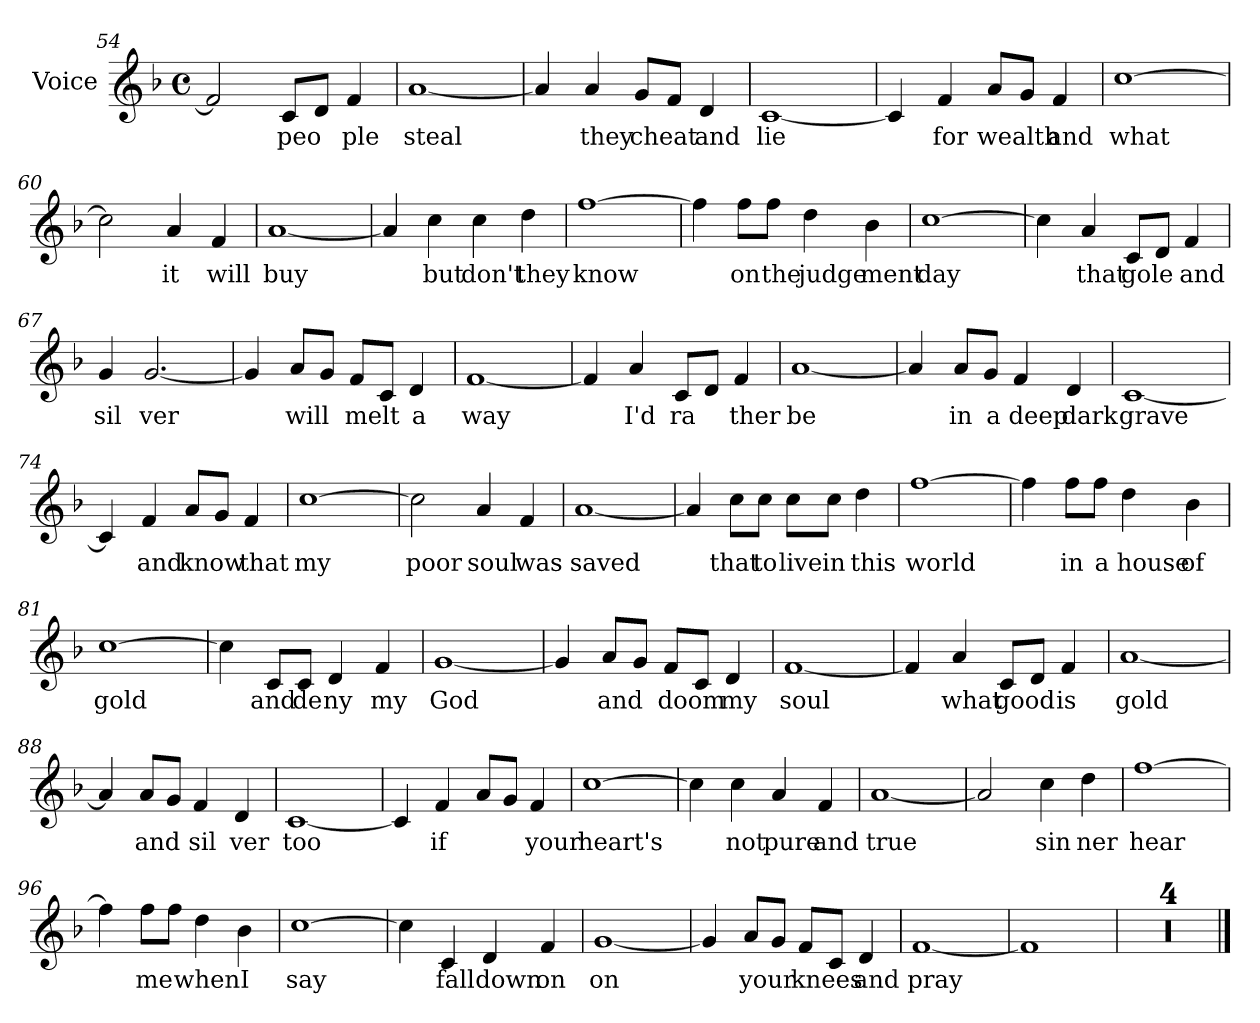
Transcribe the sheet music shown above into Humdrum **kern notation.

**kern	**text
*part1	*part1
*staff1	*staff1
*I"Voice	*
*I'V	*
*clefG2	*
*k[b-]	*
*F:	*
*M4/4	*
*met(c)	*
=54	=54
2f/]	.
!	!LO:LY:b
8c/L	peo
8d/J	.
!	!LO:LY:b
4f/	ple
=55	=55
!	!LO:LY:b
[1a	steal
=56	=56
4a/]	.
!	!LO:LY:b
4a/	they
!	!LO:LY:b
8g/L	cheat
8f/J	.
!	!LO:LY:b
4d/	and
=57	=57
!	!LO:LY:b
[1c	lie
=58	=58
4c/]	.
!	!LO:LY:b
4f/	for
!	!LO:LY:b
8a/L	wealth
8g/J	.
!	!LO:LY:b
4f/	and
=59	=59
!	!LO:LY:b
[1cc	what
!!LO:LB:g=z
=60	=60
2cc\]	.
!	!LO:LY:b
4a/	it
!	!LO:LY:b
4f/	will
=61	=61
!	!LO:LY:b
[1a	buy
=62	=62
4a/]	.
!	!LO:LY:b
4cc\	but
!	!LO:LY:b
4cc\	don't
!	!LO:LY:b
4dd\	they
=63	=63
!	!LO:LY:b
[1ff	know
=64	=64
4ff\]	.
!	!LO:LY:b
8ff\L	on
!	!LO:LY:b
8ff\J	the
!	!LO:LY:b
4dd\	judge
!	!LO:LY:b
4b-\	ment
=65	=65
!	!LO:LY:b
[1cc	day
!!LO:LB:g=z
=66	=66
4cc\]	.
!	!LO:LY:b
4a/	that
!	!LO:LY:b
8c/L	gole
8d/J	.
!	!LO:LY:b
4f/	and
=67	=67
!	!LO:LY:b
4g/	sil
!	!LO:LY:b
[2.g/	ver
=68	=68
4g/]	.
!	!LO:LY:b
8a/L	will
8g/J	.
!	!LO:LY:b
8f/L	melt
8c/J	.
!	!LO:LY:b
4d/	a
=69	=69
!	!LO:LY:b
[1f	way
=70	=70
4f/]	.
!	!LO:LY:b
4a/	I'd
!	!LO:LY:b
8c/L	ra
8d/J	.
!	!LO:LY:b
4f/	ther
=71	=71
!	!LO:LY:b
[1a	be
!!LO:LB:g=z
=72	=72
4a/]	.
!	!LO:LY:b
8a/L	in
!	!LO:LY:b
8g/J	a
!	!LO:LY:b
4f/	deep
!	!LO:LY:b
4d/	dark
=73	=73
!	!LO:LY:b
[1c	grave
=74	=74
4c/]	.
!	!LO:LY:b
4f/	and
!	!LO:LY:b
8a/L	know
8g/J	.
!	!LO:LY:b
4f/	that
=75	=75
!	!LO:LY:b
[1cc	my
=76	=76
!	!LO:LY:b
2cc\]	poor
!	!LO:LY:b
4a/	soul
!	!LO:LY:b
4f/	was
=77	=77
!	!LO:LY:b
[1a	saved
!!LO:LB:g=z
=78	=78
4a/]	.
!	!LO:LY:b
8cc\L	that
!	!LO:LY:b
8cc\J	to
!	!LO:LY:b
8cc\L	live
!	!LO:LY:b
8cc\J	in
!	!LO:LY:b
4dd\	this
=79	=79
!	!LO:LY:b
[1ff	world
=80	=80
4ff\]	.
!	!LO:LY:b
8ff\L	in
!	!LO:LY:b
8ff\J	a
!	!LO:LY:b
4dd\	house
!	!LO:LY:b
4b-\	of
=81	=81
!	!LO:LY:b
[1cc	gold
=82	=82
4cc\]	.
!	!LO:LY:b
8c/L	and
!	!LO:LY:b
8c/J	de
!	!LO:LY:b
4d/	ny
!	!LO:LY:b
4f/	my
=83	=83
!	!LO:LY:b
[1g	God
!!LO:LB:g=z
=84	=84
4g/]	.
!	!LO:LY:b
8a/L	and
8g/J	.
!	!LO:LY:b
8f/L	doom
8c/J	.
!	!LO:LY:b
4d/	my
=85	=85
!	!LO:LY:b
[1f	soul
=86	=86
4f/]	.
!	!LO:LY:b
4a/	what
!	!LO:LY:b
8c/L	good
8d/J	.
!	!LO:LY:b
4f/	is
=87	=87
!	!LO:LY:b
[1a	gold
=88	=88
4a/]	.
!	!LO:LY:b
8a/L	and
8g/J	.
!	!LO:LY:b
4f/	sil
!	!LO:LY:b
4d/	ver
=89	=89
!	!LO:LY:b
[1c	too
!!LO:LB:g=z
=90	=90
4c/]	.
!	!LO:LY:b
4f/	if
8a/L	.
8g/J	.
!	!LO:LY:b
4f/	your
=91	=91
!	!LO:LY:b
[1cc	heart's
=92	=92
4cc\]	.
!	!LO:LY:b
4cc\	not
!	!LO:LY:b
4a/	pure
!	!LO:LY:b
4f/	and
=93	=93
!	!LO:LY:b
[1a	true
=94	=94
2a/]	.
!	!LO:LY:b
4cc\	sin
!	!LO:LY:b
4dd\	ner
=95	=95
!	!LO:LY:b
[1ff	hear
=96	=96
4ff\]	.
!	!LO:LY:b
8ff\L	me
8ff\J	.
!	!LO:LY:b
4dd\	when
!	!LO:LY:b
4b-\	I
!!LO:LB:g=z
=97	=97
!	!LO:LY:b
[1cc	say
=98	=98
4cc\]	.
!	!LO:LY:b
4c/	fall
!	!LO:LY:b
4d/	down
!	!LO:LY:b
4f/	on
=99	=99
!	!LO:LY:b
[1g	on
=100	=100
4g/]	.
!	!LO:LY:b
8a/L	your
8g/J	.
!	!LO:LY:b
8f/L	knees
8c/J	.
!	!LO:LY:b
4d/	and
=101	=101
!	!LO:LY:b
[1f	pray
=102	=102
1f]	.
=103	=103
1r	.
=104	=104
1r	.
=105	=105
1r	.
=106	=106
1r	.
==	==
*-	*-
